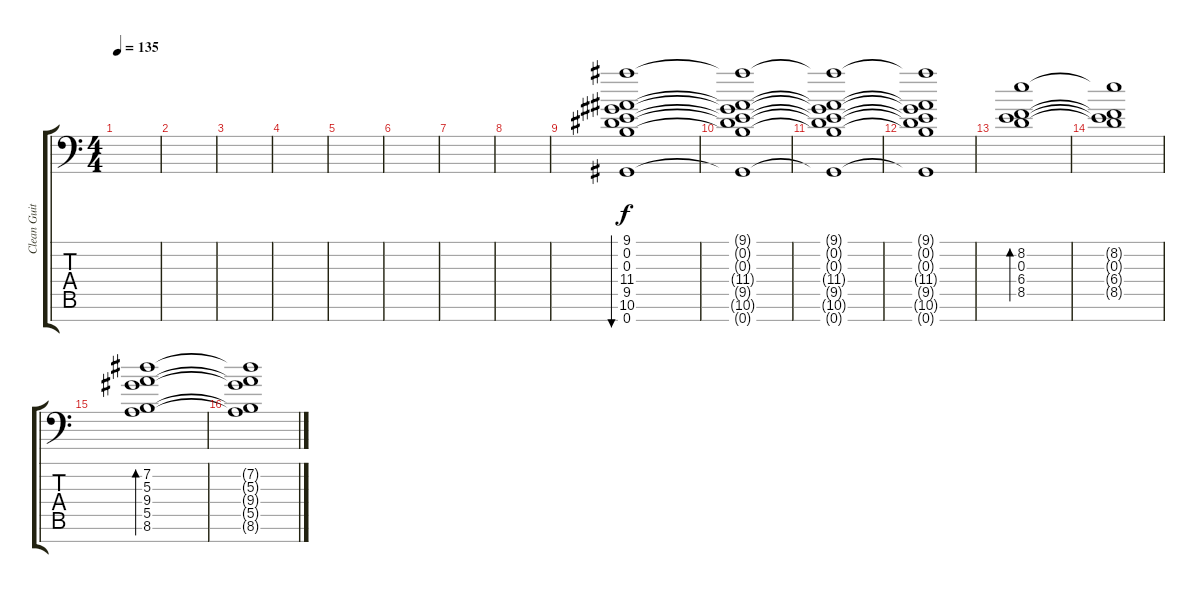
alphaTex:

\track ("Clean Guitar" "Clean Guit") {instrument electricguitarjazz}
\staff {score tabs}
\tuning (Db4 Ab3 E3 B2 Gb2 Db2 Ab1) {hide}
\ts (4 4)
\tempo 135
\clef f4
\ks c
|
|
|
|
|
|
|
|
(9.1 0.2 0.3 11.4 9.5 10.6 0.7).1{bu 480} |
(9.1{t} 0.2{t} 0.3{t} 11.4{t} 9.5{t} 10.6{t} 0.7{t}).1 |
(9.1{t} 0.2{t} 0.3{t} 11.4{t} 9.5{t} 10.6{t} 0.7{t}).1 |
(9.1{t} 0.2{t} 0.3{t} 11.4{t} 9.5{t} 10.6{t} 0.7{t}).1 |
(8.2 0.3 6.4 8.5).1{bd 480} |
(8.2{t} 0.3{t} 6.4{t} 8.5{t}).1 |
(7.2 5.3 9.4 5.5 8.6).1{bd 480} |
(7.2{t} 5.3{t} 9.4{t} 5.5{t} 8.6{t}).1
